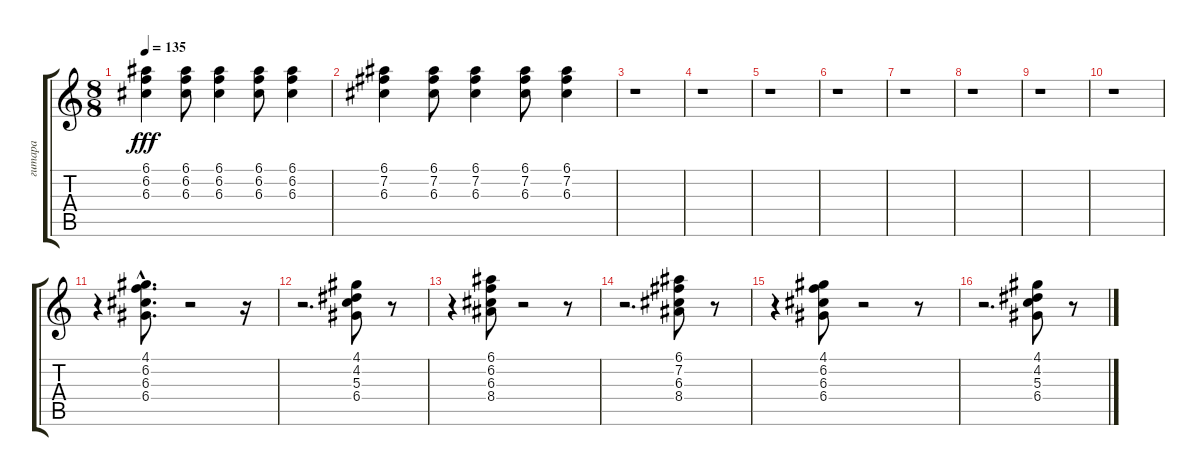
\track ("гитара" "гитара") {instrument acousticguitarsteel}
\staff {score tabs}
\tuning (E4 B3 G3 D3 A2 E2) {hide}
\ts (8 8)
\tempo 135
\clef g2
\ks c
(6.1 6.2 6.3).4{dy fff} (6.1 6.2 6.3).8 (6.1 6.2 6.3).4 (6.1 6.2 6.3).8 (6.1 6.2 6.3).4 |
(6.1 7.2 6.3).4 (6.1 7.2 6.3).8 (6.1 7.2 6.3).4 (6.1 7.2 6.3).8 (6.1 7.2 6.3).4 |
r.1 |
r.1 |
r.1 |
r.1 |
r.1 |
r.1 |
r.1 |
r.1 |
r.4 (4.1{hac} 6.2{hac} 6.3 6.4).8{d} r.2 r.16 |
r.2{d} (4.1 4.2 5.3 6.4).8 r.8 |
r.4 (6.1 6.2 6.3 8.4).8 r.2 r.8 |
r.2{d} (6.1 7.2 6.3 8.4).8 r.8 |
r.4 (4.1 6.2 6.3 6.4).8 r.2 r.8 |
r.2{d} (4.1 4.2 5.3 6.4).8 r.8
